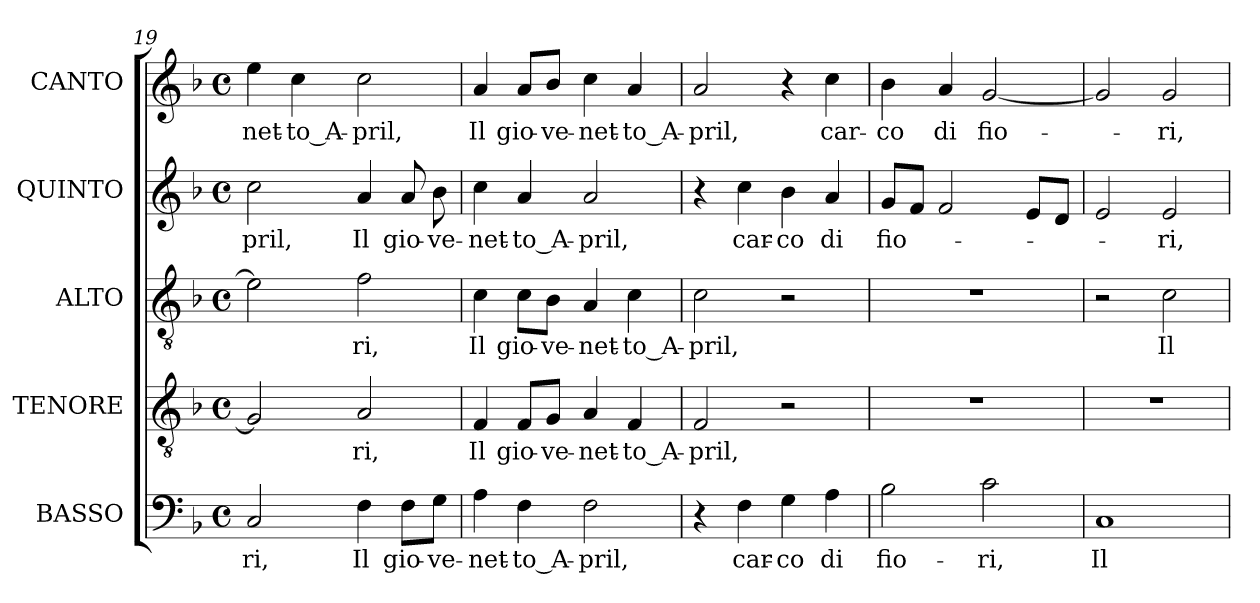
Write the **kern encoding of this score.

**kern	**text	**kern	**text	**kern	**text	**kern	**text	**kern	**text
*part5	*part5	*part4	*part4	*part3	*part3	*part2	*part2	*part1	*part1
*staff5	*staff5	*staff4	*staff4	*staff3	*staff3	*staff2	*staff2	*staff1	*staff1
*I"BASSO	*	*I"TENORE	*	*I"ALTO	*	*I"QUINTO	*	*I"CANTO	*
*I'B.	*	*I'T.	*	*I'T.	*	*	*	*	*
*clefF4	*	*clefGv2	*	*clefGv2	*	*clefG2	*	*clefG2	*
*	*	*ITrd7c12	*	*ITrd7c12	*	*	*	*	*
*k[b-]	*	*k[b-]	*	*k[b-]	*	*k[b-]	*	*k[b-]	*
*F:	*	*F:	*	*F:	*	*F:	*	*F:	*
*M4/4	*	*M4/4	*	*M4/4	*	*M4/4	*	*M4/4	*
*met(c)	*	*met(c)	*	*met(c)	*	*met(c)	*	*met(c)	*
=19	=19	=19	=19	=19	=19	=19	=19	=19	=19
!	!LO:LY:b:color=#000000	!	!	!	!	!	!	!	!
!	!	!	!	!	!	!	!LO:LY:b:color=#000000	!	!
!	!	!	!	!	!	!	!	!	!LO:LY:b:color=#000000
2Ci/	-ri,	2GGi/]	.	2Ei\]	.	2cci\	-pril,	4eei\	-net-
!	!	!	!	!	!	!	!	!	!LO:LY:b:color=#000000
.	.	.	.	.	.	.	.	4cci\	-to_A-
!	!LO:LY:b:color=#000000	!	!	!	!	!	!	!	!
!	!	!	!LO:LY:b:color=#000000	!	!	!	!	!	!
!	!	!	!	!	!LO:LY:b:color=#000000	!	!	!	!
!	!	!	!	!	!	!	!LO:LY:b:color=#000000	!	!
!	!	!	!	!	!	!	!	!	!LO:LY:b:color=#000000
4Fi\	Il	2AAi/	-ri,	2Fi\	-ri,	4ai/	Il	2cci\	-pril,
!	!LO:LY:b:color=#000000	!	!	!	!	!	!	!	!
!	!	!	!	!	!	!	!LO:LY:b:color=#000000	!	!
8Fi\L	gio-	.	.	.	.	8ai/	gio-	.	.
!	!LO:LY:b:color=#000000	!	!	!	!	!	!	!	!
!	!	!	!	!	!	!	!LO:LY:b:color=#000000	!	!
8Gi\J	-ve-	.	.	.	.	8b-i\	-ve-	.	.
=20	=20	=20	=20	=20	=20	=20	=20	=20	=20
!	!LO:LY:b:color=#000000	!	!	!	!	!	!	!	!
!	!	!	!LO:LY:b:color=#000000	!	!	!	!	!	!
!	!	!	!	!	!LO:LY:b:color=#000000	!	!	!	!
!	!	!	!	!	!	!	!LO:LY:b:color=#000000	!	!
!	!	!	!	!	!	!	!	!	!LO:LY:b:color=#000000
4Ai\	-net-	4FFi/	Il	4Ci\	Il	4cci\	-net-	4ai/	Il
!	!LO:LY:b:color=#000000	!	!	!	!	!	!	!	!
!	!	!	!LO:LY:b:color=#000000	!	!	!	!	!	!
!	!	!	!	!	!LO:LY:b:color=#000000	!	!	!	!
!	!	!	!	!	!	!	!LO:LY:b:color=#000000	!	!
!	!	!	!	!	!	!	!	!	!LO:LY:b:color=#000000
4Fi\	-to_A-	8FFi/L	gio-	8Ci\L	gio-	4ai/	-to_A-	8ai/L	gio-
!	!	!	!LO:LY:b:color=#000000	!	!	!	!	!	!
!	!	!	!	!	!LO:LY:b:color=#000000	!	!	!	!
!	!	!	!	!	!	!	!	!	!LO:LY:b:color=#000000
.	.	8GGi/J	-ve-	8BB-i\J	-ve-	.	.	8b-i/J	-ve-
!	!LO:LY:b:color=#000000	!	!	!	!	!	!	!	!
!	!	!	!LO:LY:b:color=#000000	!	!	!	!	!	!
!	!	!	!	!	!LO:LY:b:color=#000000	!	!	!	!
!	!	!	!	!	!	!	!LO:LY:b:color=#000000	!	!
!	!	!	!	!	!	!	!	!	!LO:LY:b:color=#000000
2Fi\	-pril,	4AAi/	-net-	4AAi/	-net-	2ai/	-pril,	4cci\	-net-
!	!	!	!LO:LY:b:color=#000000	!	!	!	!	!	!
!	!	!	!	!	!LO:LY:b:color=#000000	!	!	!	!
!	!	!	!	!	!	!	!	!	!LO:LY:b:color=#000000
.	.	4FFi/	-to_A-	4Ci\	-to_A-	.	.	4ai/	-to_A-
=21	=21	=21	=21	=21	=21	=21	=21	=21	=21
!	!	!	!LO:LY:b:color=#000000	!	!	!	!	!	!
!	!	!	!	!	!LO:LY:b:color=#000000	!	!	!	!
!	!	!	!	!	!	!	!	!	!LO:LY:b:color=#000000
4r	.	2FFi/	-pril,	2Ci\	-pril,	4r	.	2ai/	-pril,
!	!LO:LY:b:color=#000000	!	!	!	!	!	!	!	!
!	!	!	!	!	!	!	!LO:LY:b:color=#000000	!	!
4Fi\	car-	.	.	.	.	4cci\	car-	.	.
!	!LO:LY:b:color=#000000	!	!	!	!	!	!	!	!
!	!	!	!	!	!	!	!LO:LY:b:color=#000000	!	!
4Gi\	-co	2r	.	2r	.	4b-i\	-co	4r	.
!	!LO:LY:b:color=#000000	!	!	!	!	!	!	!	!
!	!	!	!	!	!	!	!LO:LY:b:color=#000000	!	!
!	!	!	!	!	!	!	!	!	!LO:LY:b:color=#000000
4Ai\	di	.	.	.	.	4ai/	di	4cci\	car-
=22	=22	=22	=22	=22	=22	=22	=22	=22	=22
!	!LO:LY:b:color=#000000	!	!	!	!	!	!	!	!
!	!	!	!	!	!	!	!LO:LY:b:color=#000000	!	!
!	!	!	!	!	!	!	!	!	!LO:LY:b:color=#000000
2B-i\	fio-	1r	.	1r	.	8gi/L	fio-	4b-i\	-co
.	.	.	.	.	.	8fi/J	.	.	.
!	!	!	!	!	!	!	!	!	!LO:LY:b:color=#000000
.	.	.	.	.	.	2fi/	.	4ai/	di
!	!LO:LY:b:color=#000000	!	!	!	!	!	!	!	!
!	!	!	!	!	!	!	!	!	!LO:LY:b:color=#000000
2ci\	-ri,	.	.	.	.	.	.	[<2gi/	fio-
.	.	.	.	.	.	8ei/L	.	.	.
.	.	.	.	.	.	8di/J	.	.	.
=23	=23	=23	=23	=23	=23	=23	=23	=23	=23
!	!LO:LY:b:color=#000000	!	!	!	!	!	!	!	!
1Ci	Il	1r	.	2r	.	2ei/	.	2gi/]	.
!	!	!	!	!	!LO:LY:b:color=#000000	!	!	!	!
!	!	!	!	!	!	!	!LO:LY:b:color=#000000	!	!
!	!	!	!	!	!	!	!	!	!LO:LY:b:color=#000000
.	.	.	.	2Ci\	Il	2ei/	-ri,	2gi/	-ri,
=	=	=	=	=	=	=	=	=	=
*-	*-	*-	*-	*-	*-	*-	*-	*-	*-
